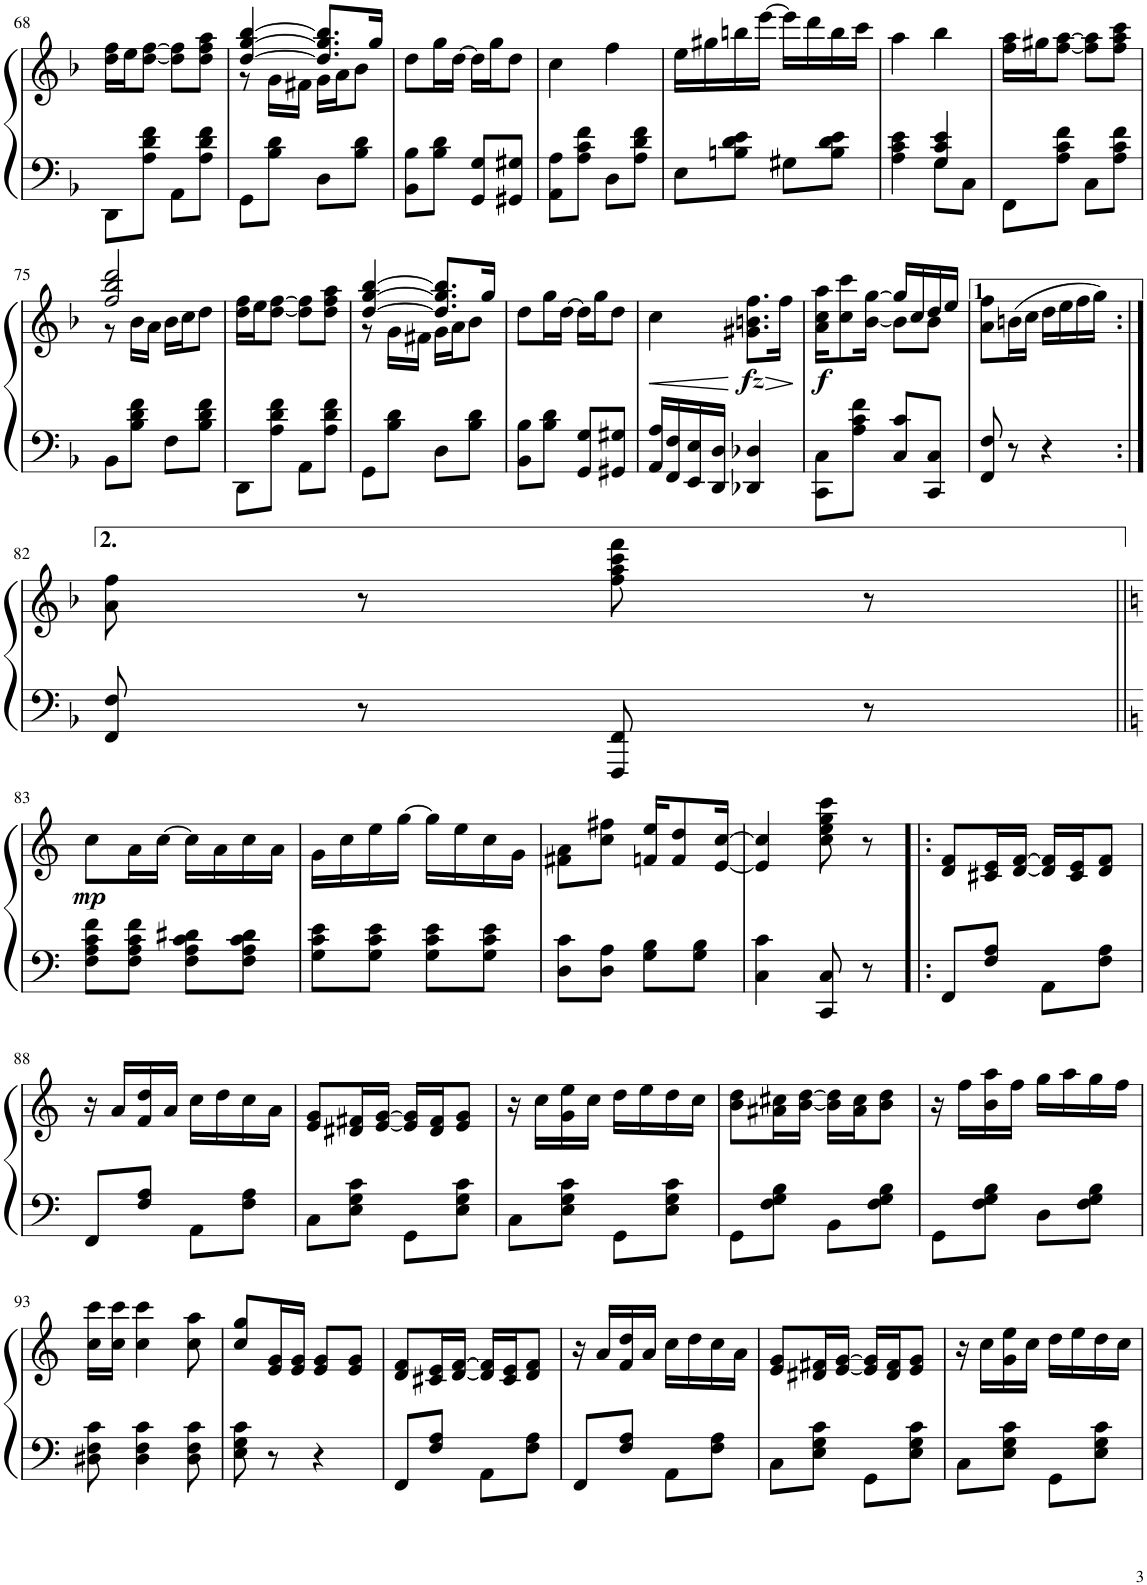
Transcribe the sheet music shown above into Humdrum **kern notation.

**kern	**kern	**dynam
*part1	*part1	*part1
*staff2	*staff1	*staff1/2
*I"Grand Piano	*	*
*I'Pno.	*	*
!!LO:PB:g=z
*clefF4	*clefG2	*
*k[b-]	*k[b-]	*
*M2/4	*M2/4	*
=68	=68	=68
8DD\L	16dd\ 16ff\LL	.
.	16ee\J	.
8A\ 8d\ 8f\J	[8dd\ [8ff\J	.
8AA\L	8dd\] 8ff\]L	.
8A\ 8d\ 8f\J	8dd\ 8ff\ 8aa\J	.
=69	=69	=69
*	*^	*
8GG\L	[4dd/ [4gg/ [4bb-/	8r	.
8B-\ 8d\J	.	16g\LL	.
.	.	16f#X\JJ	.
8D\L	8.dd/] 8.gg/] 8.bb-/]L	16g\LL	.
.	.	16a\J	.
8B-\ 8d\J	.	8b-\J	.
.	16gg/Jk	.	.
*	*v	*v	*
=70	=70	=70
8BB-\ 8B-\L	8dd\L	.
8B-\ 8d\J	16gg\L	.
.	[16dd\JJ	.
8GG/ 8G/L	16dd\LL]	.
.	16gg\J	.
8GG#X/ 8G#X/J	8dd\J	.
=71	=71	=71
8AA\ 8A\L	4cc\	.
8A\ 8c\ 8f\J	.	.
8D\L	4ff\	.
8A\ 8d\ 8f\J	.	.
=72	=72	=72
8E\L	16ee\LL	.
.	16gg#X\	.
8Bn\ 8d\ 8e\J	16bbn\	.
.	[16eee\JJ	.
8G#X\L	16eee\LL]	.
.	16ddd\	.
8B\ 8d\ 8e\J	16bb\	.
.	16ccc\JJ	.
=73	=73	=73
*^	*	*
4A\ 4c\ 4e\	4ryy	4aa\	.
4G/ 4c/ 4e/	8G\L	4bb-\	.
.	8C\J	.	.
*v	*v	*	*
=74	=74	=74
8FF\L	16ff\ 16aa\LL	.
.	16gg#X\J	.
8A\ 8c\ 8f\J	[8ff\ [8aa\J	.
8C\L	8ff\] 8aa\]L	.
8A\ 8c\ 8f\J	8ff\ 8aa\ 8ccc\J	.
!!LO:LB:g=z
=75	=75	=75
*	*^	*
8BB-\L	2ff/ 2bb-/ 2ddd/	8r	.
8B-\ 8d\ 8f\J	.	16b-\LL	.
.	.	16a\JJ	.
8F\L	.	16b-\LL	.
.	.	16cc\J	.
8B-\ 8d\ 8f\J	.	8dd\J	.
*	*v	*v	*
=76	=76	=76
8DD\L	16dd\ 16ff\LL	.
.	16ee\J	.
8A\ 8d\ 8f\J	[8dd\ [8ff\J	.
8AA\L	8dd\] 8ff\]L	.
8A\ 8d\ 8f\J	8dd\ 8ff\ 8aa\J	.
=77	=77	=77
*	*^	*
8GG\L	[4dd/ [4gg/ [4bb-/	8r	.
8B-\ 8d\J	.	16g\LL	.
.	.	16f#X\JJ	.
8D\L	8.dd/] 8.gg/] 8.bb-/]L	16g\LL	.
.	.	16a\J	.
8B-\ 8d\J	.	8b-\J	.
.	16gg/Jk	.	.
*	*v	*v	*
=78	=78	=78
8BB-\ 8B-\L	8dd\L	.
8B-\ 8d\J	16gg\L	.
.	[16dd\JJ	.
8GG/ 8G/L	16dd\LL]	.
.	16gg\J	.
8GG#X/ 8G#X/J	8dd\J	.
=79	=79	=79
!	!	!LO:HP:b
16AA/ 16A/LL	4cc\	<
16FF/ 16F/	.	.
16EE/ 16E/	.	.
16DD/ 16D/JJ	.	.
!	!	!LO:HP:n=1:b
!	!	!LO:DY:n=1:b
4DD-X/ 4D-X/	8.g#X\ 8.bn\ 8.ff\L	[ > fz
.	16ff\Jk	.
.	.	]
=80	=80	=80
*	*^	*
!	!	!	!LO:DY:b
8CC\ 8C\L	16a\ 16cc\ 16aa\KL	4ryy	f
.	8cc\ 8ccc\	.	.
8A\ 8c\ 8f\J	.	.	.
.	[16b-\ [>16gg\Jk	.	.
8C/ 8c/L	16gg/LL]	8b-\L]	.
.	16cc/	.	.
8CC/ 8C/J	16dd/	8b-\J	.
.	16ee/JJ	.	.
*	*v	*v	*
=81	=81	=81
8FF/ 8F/	8a\ 8ff\L	.
8r	(16bn\L	.
.	16cc\JJ	.
4r	16dd\LL	.
.	16ee\	.
.	16ff\	.
.	16gg\JJ)	.
!!LO:LB:g=z
=82:|!	=82:|!	=82:|!
8FF/ 8F/	8a\ 8ff\	.
8r	8r	.
8FFF/ 8FF/	8ff\ 8aa\ 8ccc\ 8fff\	.
8r	8r	.
!!LO:LB:g=z
=83||	=83||	=83||
*k[]	*k[]	*
!	!	!LO:DY:b
8F\ 8A\ 8c\ 8f\L	8cc\L	mp
8F\ 8A\ 8c\ 8f\J	16a\L	.
.	[16cc\JJ	.
8F\ 8A\ 8c\ 8d#X\L	16cc\LL]	.
.	16a\	.
8F\ 8A\ 8c\ 8d#\J	16cc\	.
.	16a\JJ	.
=84	=84	=84
8G\ 8c\ 8e\L	16g\LL	.
.	16cc\	.
8G\ 8c\ 8e\J	16ee\	.
.	[16gg\JJ	.
8G\ 8c\ 8e\L	16gg\LL]	.
.	16ee\	.
8G\ 8c\ 8e\J	16cc\	.
.	16g\JJ	.
=85	=85	=85
8D\ 8c\L	8f#X\ 8a\L	.
8D\ 8A\J	8cc\ 8ff#X\J	.
8G\ 8B\L	16fn/ 16ee/KL	.
.	8f/ 8dd/	.
8G\ 8B\J	.	.
.	[16e/ [16cc/Jk	.
=86	=86	=86
4C\ 4c\	4e/] 4cc/]	.
8CC/ 8C/	8cc\ 8ee\ 8gg\ 8ccc\	.
8r	8r	.
=87!|:	=87!|:	=87!|:
8FF/L	8d/ 8f/L	.
8F/ 8A/J	16c#X/ 16e/L	.
.	[16d/ [16f/JJ	.
8AA\L	16d/] 16f/]LL	.
.	16c#/ 16e/J	.
8F\ 8A\J	8d/ 8f/J	.
!!LO:LB:g=z
=88	=88	=88
8FF/L	16r	.
.	16a/LL	.
8F/ 8A/J	16f/ 16dd/	.
.	16a/JJ	.
8AA\L	16cc\LL	.
.	16dd\	.
8F\ 8A\J	16cc\	.
.	16a\JJ	.
=89	=89	=89
8C\L	8e/ 8g/L	.
8E\ 8G\ 8c\J	16d#X/ 16f#X/L	.
.	[16e/ [16g/JJ	.
8GG\L	16e/] 16g/]LL	.
.	16d#/ 16f#/J	.
8E\ 8G\ 8c\J	8e/ 8g/J	.
=90	=90	=90
8C\L	16r	.
.	16cc\LL	.
8E\ 8G\ 8c\J	16g\ 16ee\	.
.	16cc\JJ	.
8GG\L	16dd\LL	.
.	16ee\	.
8E\ 8G\ 8c\J	16dd\	.
.	16cc\JJ	.
=91	=91	=91
8GG\L	8b\ 8dd\L	.
8F\ 8G\ 8B\J	16a#X\ 16cc#X\L	.
.	[16b\ [16dd\JJ	.
8BB\L	16b\] 16dd\]LL	.
.	16a#\ 16cc#\J	.
8F\ 8G\ 8B\J	8b\ 8dd\J	.
=92	=92	=92
8GG\L	16r	.
.	16ff\LL	.
8F\ 8G\ 8B\J	16b\ 16aa\	.
.	16ff\JJ	.
8D\L	16gg\LL	.
.	16aa\	.
8F\ 8G\ 8B\J	16gg\	.
.	16ff\JJ	.
!!LO:LB:g=z
=93	=93	=93
8D#X\ 8F\ 8c\	16cc\ 16ccc\LL	.
.	16cc\ 16ccc\JJ	.
4D#\ 4F\ 4c\	4cc\ 4ccc\	.
8D#\ 8F\ 8c\	8cc\ 8aa\	.
=94	=94	=94
8E\ 8G\ 8c\	8cc/ 8gg/L	.
8r	16e/ 16g/L	.
.	16e/ 16g/JJ	.
4r	8e/ 8g/L	.
.	8e/ 8g/J	.
=95	=95	=95
8FF/L	8d/ 8f/L	.
8F/ 8A/J	16c#X/ 16e/L	.
.	[16d/ [16f/JJ	.
8AA\L	16d/] 16f/]LL	.
.	16c#/ 16e/J	.
8F\ 8A\J	8d/ 8f/J	.
=96	=96	=96
8FF/L	16r	.
.	16a/LL	.
8F/ 8A/J	16f/ 16dd/	.
.	16a/JJ	.
8AA\L	16cc\LL	.
.	16dd\	.
8F\ 8A\J	16cc\	.
.	16a\JJ	.
=97	=97	=97
8C\L	8e/ 8g/L	.
8E\ 8G\ 8c\J	16d#X/ 16f#X/L	.
.	[16e/ [16g/JJ	.
8GG\L	16e/] 16g/]LL	.
.	16d#/ 16f#/J	.
8E\ 8G\ 8c\J	8e/ 8g/J	.
=98	=98	=98
8C\L	16r	.
.	16cc\LL	.
8E\ 8G\ 8c\J	16g\ 16ee\	.
.	16cc\JJ	.
8GG\L	16dd\LL	.
.	16ee\	.
8E\ 8G\ 8c\J	16dd\	.
.	16cc\JJ	.
=	=	=
*-	*-	*-
